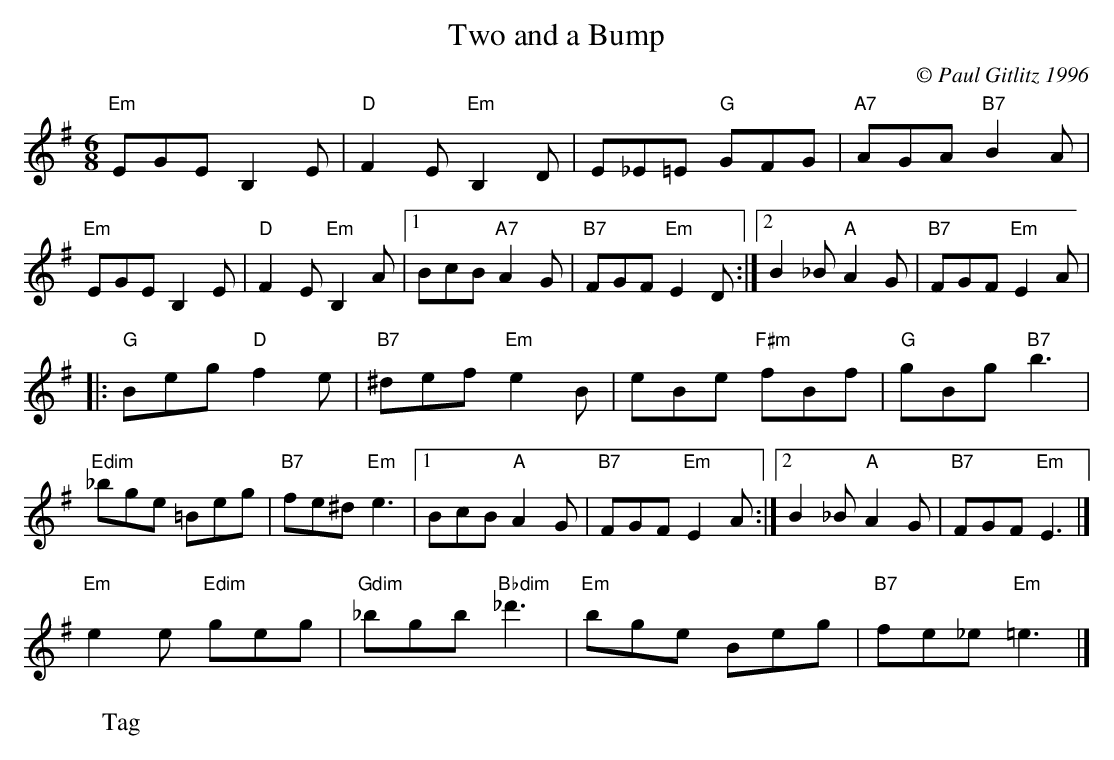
X:1
T:Two and a Bump
M:6/8
L:1/8
C:© Paul Gitlitz 1996
K:Em
"Em"EGE B,2E|"D"F2E "Em"B,2D|E_E=E "G"GFG|"A7"AGA "B7"B2A|!
"Em"EGE B,2E|"D"F2E "Em"B,2A|1BcB "A7"A2G|"B7"FGF "Em"E2D:|2B2_B"A"A2G|"B7"FGF "Em"E2A|!
|:"G"Beg "D"f2e|"B7"^def "Em"e2B|eBe "F#m"fBf|"G"gBg "B7"b3|!
"Edim"_bge =Beg|"B7"fe^d "Em"e3|1BcB "A"A2G|"B7"FGF "Em"E2A:|2B2_B"A"A2G|"B7"FGF "Em"E3|]!
W: Tag
3"Em"e2e "Edim"geg|"Gdim"_bgb"Bbdim" _d'3|"Em"bge Beg|"B7"fe_e "Em"=e3|]
